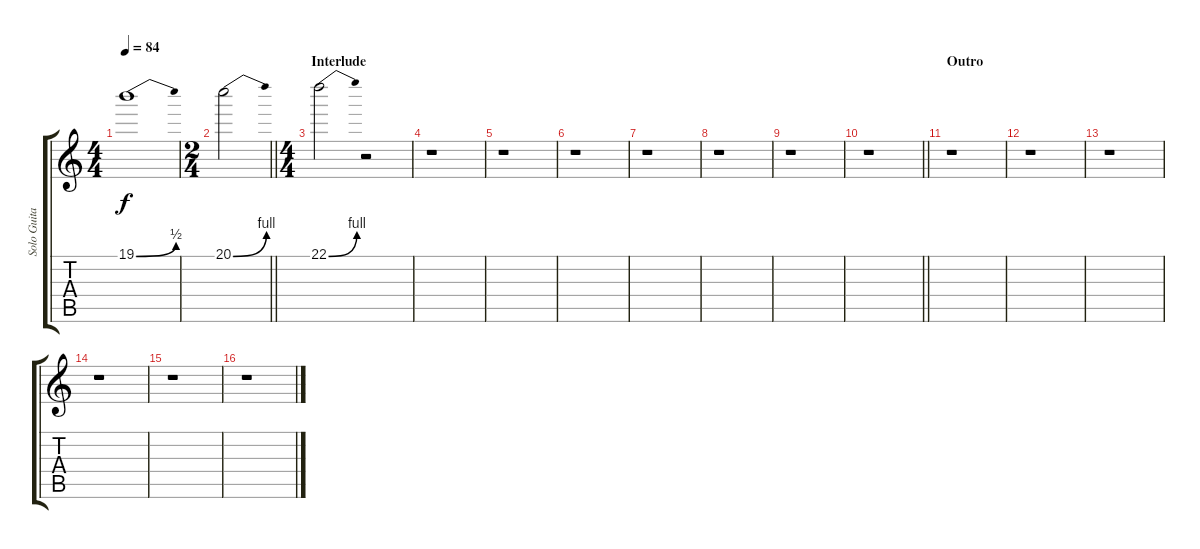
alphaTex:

\track ("Solo Guitar" "Solo Guita") {instrument overdrivenguitar}
\staff {score tabs}
\tuning (E4 B3 G3 D3 A2 E2) {hide}
\ts (4 4)
\tempo 84
\clef g2
\ks c
19.1{be (bend 0 0 60 2)}.1{dy f} |
\ts (2 4)
\barLineRight lightlight
20.1{be (bend 0 0 60 4)}.2 |
\ts (4 4)
\section ("" "Interlude")
22.1{be (bend 0 0 60 4)}.2 r.2 |
r.1 |
r.1 |
r.1 |
r.1 |
r.1 |
r.1 |
\barLineRight lightlight
r.1 |
\section ("" "Outro")
r.1 |
r.1 |
r.1 |
r.1 |
r.1 |
r.1
